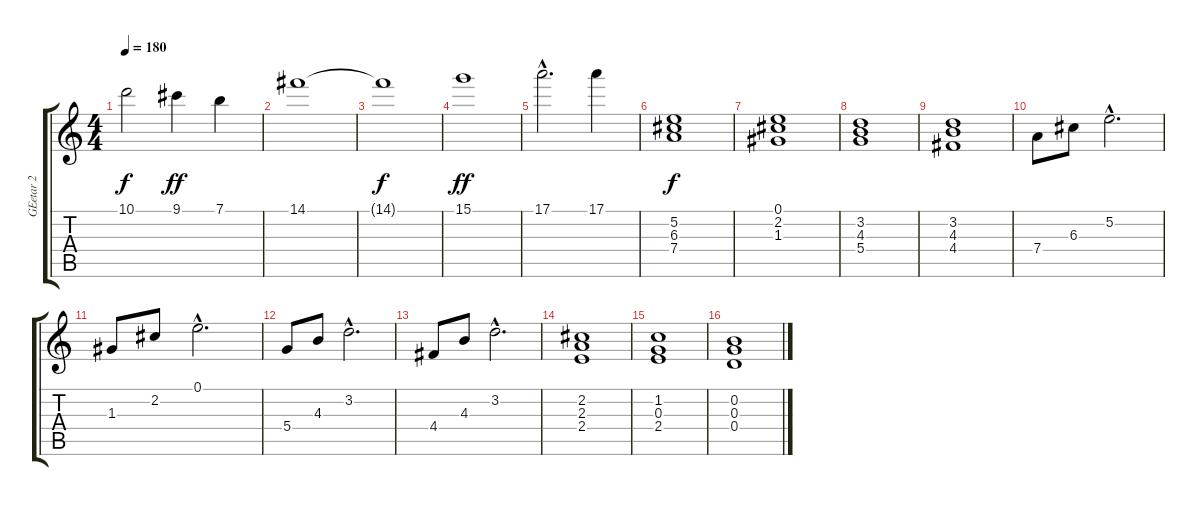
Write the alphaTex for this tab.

\track ("GEetar 2" "GEetar 2") {instrument overdrivenguitar}
\staff {score tabs}
\tuning (E4 B3 G3 D3 A2 E2) {hide}
\ts (4 4)
\tempo 180
\clef g2
\ks c
10.1{t}.2{dy f} 9.1.4{dy ff} 7.1.4 |
14.1.1 |
14.1{t}.1{dy f} |
15.1.1{dy ff} |
17.1{hac}.2{d} 17.1.4 |
(5.2 6.3 7.4).1{dy f volume 13} |
(0.1 2.2 1.3).1 |
(3.2 4.3 5.4).1 |
(3.2 4.3 4.4).1 |
7.4.8 6.3.8 5.2{hac}.2{d} |
1.3.8 2.2.8 0.1{hac}.2{d} |
5.4.8 4.3.8 3.2{hac}.2{d} |
4.4.8 4.3.8 3.2{hac}.2{d} |
(2.2 2.3 2.4).1{volume 13} |
(1.2 0.3 2.4).1 |
(0.2 0.3 0.4).1
